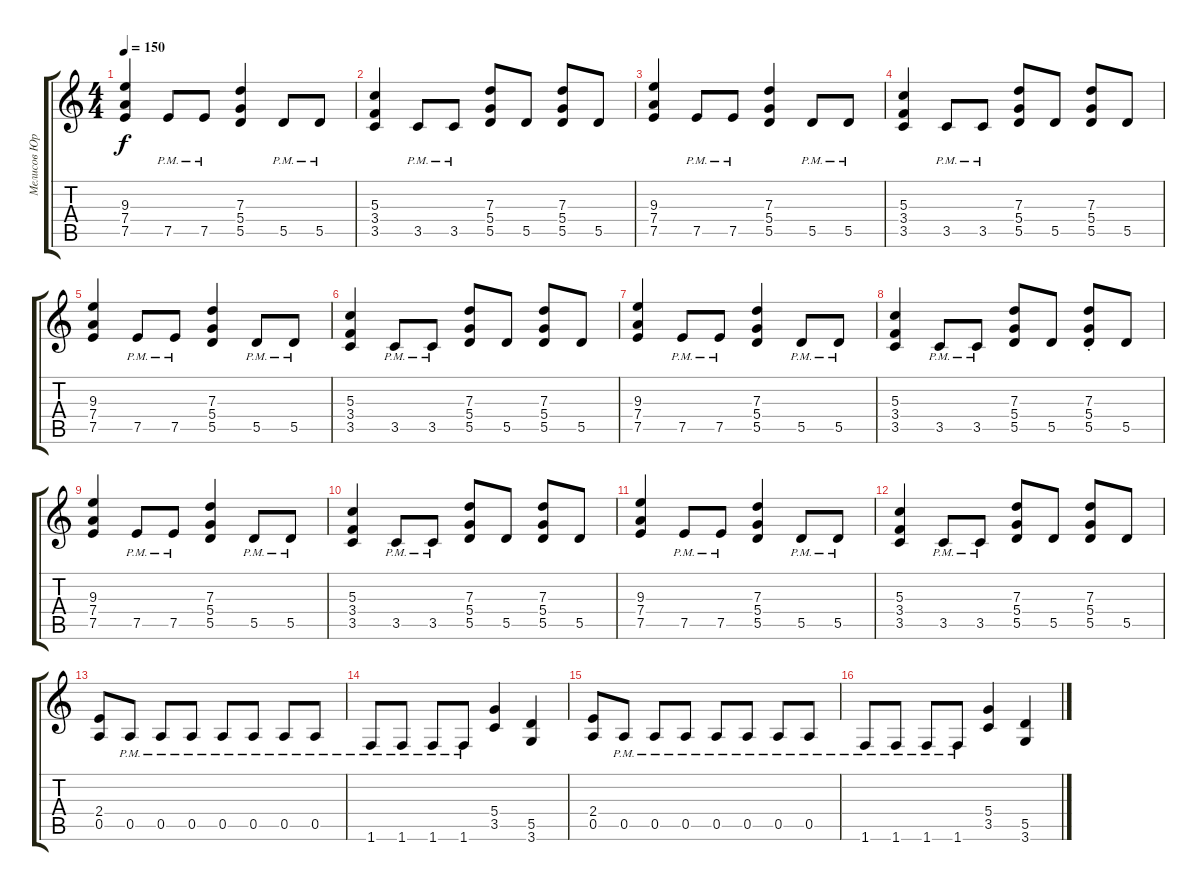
\track ("Мелисов Юрий" "Мелисов Юр") {instrument distortionguitar}
\staff {score tabs}
\tuning (E4 B3 G3 D3 A2 E2) {hide}
\ts (4 4)
\tempo 150
\clef g2
\ks c
(9.3 7.4 7.5).4{dy f} 7.5{pm}.8 7.5{pm}.8 (7.3 5.4 5.5).4 5.5{pm}.8 5.5{pm}.8 |
(5.3 3.4 3.5).4 3.5{pm}.8 3.5{pm}.8 (7.3 5.4 5.5).8 5.5.8 (7.3 5.4 5.5).8 5.5.8 |
(9.3 7.4 7.5).4 7.5{pm}.8 7.5{pm}.8 (7.3 5.4 5.5).4 5.5{pm}.8 5.5{pm}.8 |
(5.3 3.4 3.5).4 3.5{pm}.8 3.5{pm}.8 (7.3 5.4 5.5).8 5.5.8 (7.3 5.4 5.5).8 5.5.8 |
(9.3 7.4 7.5).4 7.5{pm}.8 7.5{pm}.8 (7.3 5.4 5.5).4 5.5{pm}.8 5.5{pm}.8 |
(5.3 3.4 3.5).4 3.5{pm}.8 3.5{pm}.8 (7.3 5.4 5.5).8 5.5.8 (7.3 5.4 5.5).8 5.5.8 |
(9.3 7.4 7.5).4 7.5{pm}.8 7.5{pm}.8 (7.3 5.4 5.5).4 5.5{pm}.8 5.5{pm}.8 |
(5.3 3.4 3.5).4 3.5{pm}.8 3.5{pm}.8 (7.3 5.4 5.5).8 5.5.8 (7.3 5.4 5.5{st}).8 5.5.8 |
(9.3 7.4 7.5).4 7.5{pm}.8 7.5{pm}.8 (7.3 5.4 5.5).4 5.5{pm}.8 5.5{pm}.8 |
(5.3 3.4 3.5).4 3.5{pm}.8 3.5{pm}.8 (7.3 5.4 5.5).8 5.5.8 (7.3 5.4 5.5).8 5.5.8 |
(9.3 7.4 7.5).4 7.5{pm}.8 7.5{pm}.8 (7.3 5.4 5.5).4 5.5{pm}.8 5.5{pm}.8 |
(5.3 3.4 3.5).4 3.5{pm}.8 3.5{pm}.8 (7.3 5.4 5.5).8 5.5.8 (7.3 5.4 5.5).8 5.5.8 |
(2.4 0.5).8 0.5{pm}.8 0.5{pm}.8 0.5{pm}.8 0.5{pm}.8 0.5{pm}.8 0.5{pm}.8 0.5{pm}.8 |
1.6{pm}.8 1.6{pm}.8 1.6{pm}.8 1.6{pm}.8 (5.4 3.5).4 (5.5 3.6).4 |
(2.4 0.5).8 0.5{pm}.8 0.5{pm}.8 0.5{pm}.8 0.5{pm}.8 0.5{pm}.8 0.5{pm}.8 0.5{pm}.8 |
1.6{pm}.8 1.6{pm}.8 1.6{pm}.8 1.6{pm}.8 (5.4 3.5).4 (5.5 3.6).4
